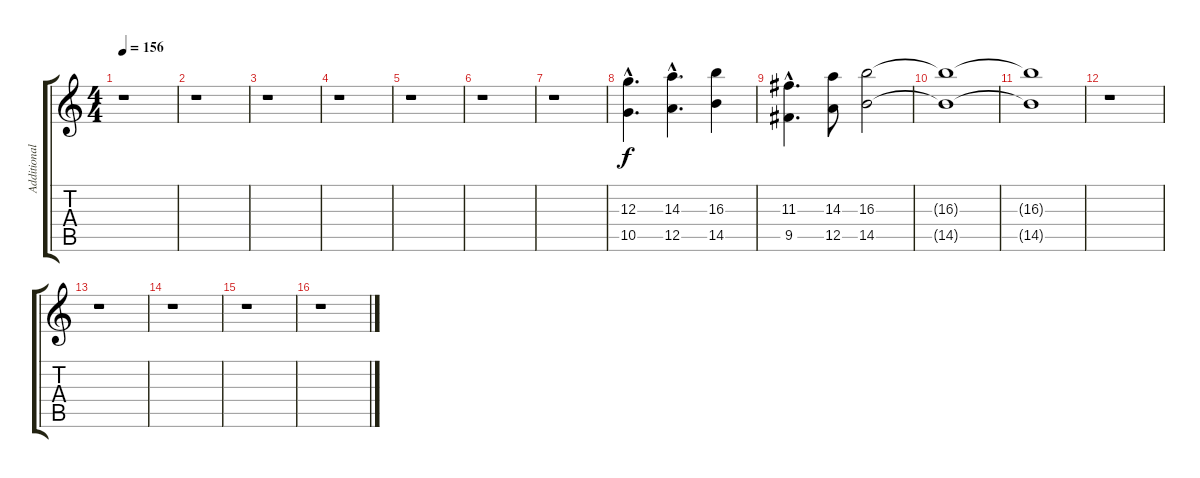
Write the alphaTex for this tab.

\track ("Additional Guitar" "Additional") {instrument overdrivenguitar}
\staff {score tabs}
\tuning (E4 B3 G3 D3 A2 E2) {hide}
\ts (4 4)
\tempo 156
\clef g2
\ks c
r.1{dy f instrument overdrivenguitar} |
r.1 |
r.1 |
r.1 |
r.1 |
r.1 |
r.1 |
(12.3{hac} 10.5{hac}).4{d} (14.3{hac} 12.5{hac}).4{d} (16.3 14.5).4 |
(11.3{hac} 9.5{hac}).4{d} (14.3 12.5).8 (16.3 14.5).2 |
(16.3{t} 14.5{t}).1 |
(16.3{t} 14.5{t}).1 |
r.1 |
r.1 |
r.1 |
r.1 |
r.1
